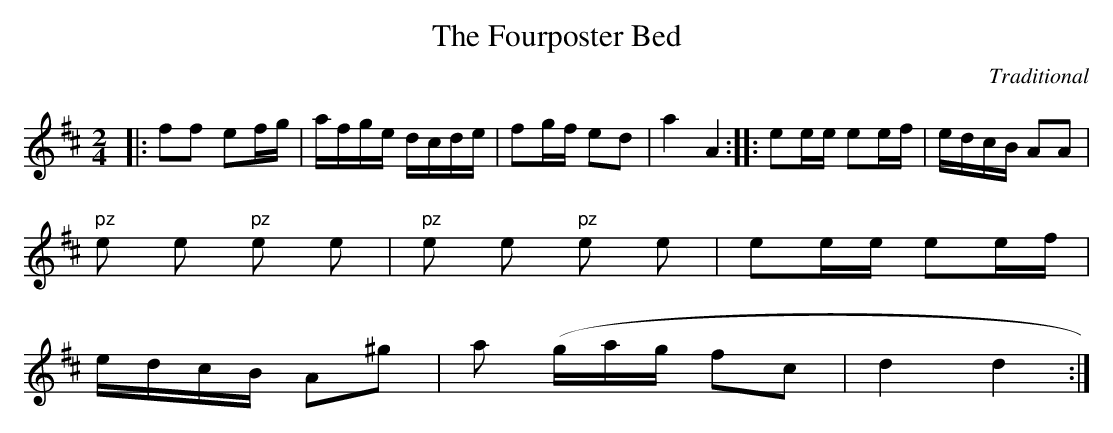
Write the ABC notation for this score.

X:1
T:Fourposter Bed, The
M:2/4
L:1/16
C:Traditional
K:D
|:f2f2 e2fg|afge dcde|f2gf e2d2|a4A4:||:e2ee e2ef|edcB A2A2|
"pz"e2 e2 "pz"e2 e2|"pz"e2 e2 "pz"e2 e2|e2ee e2ef|
edcB A2^g2|a2 (gag f2c2|d4d4:|
